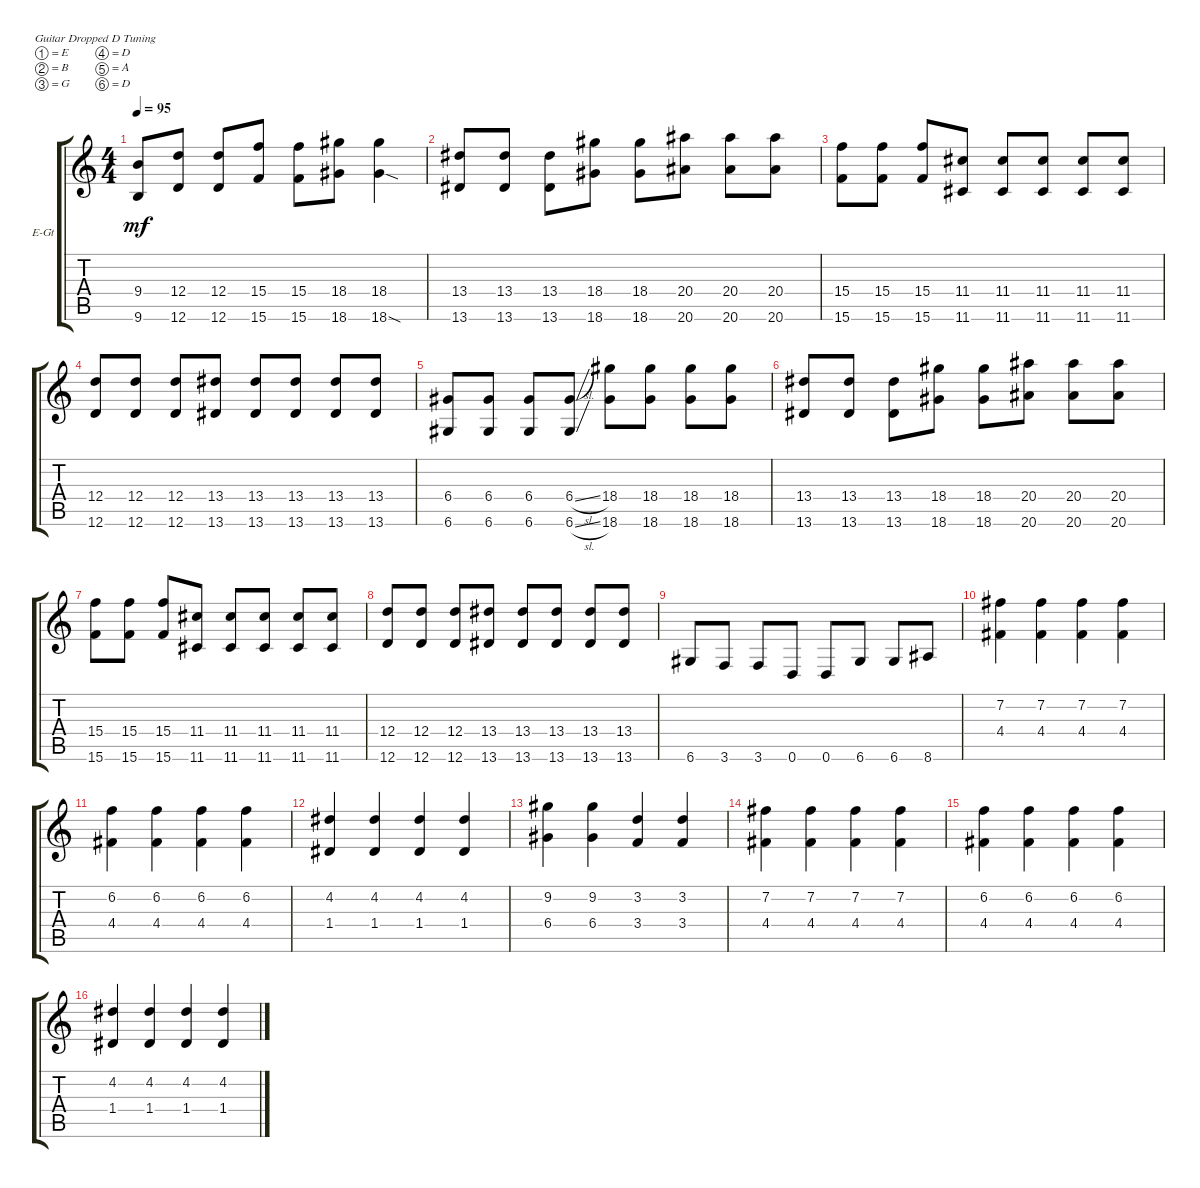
\defaultSystemsLayout 4
\bracketExtendMode groupsimilarinstruments
\firstSystemTrackNameOrientation horizontal
\otherSystemsTrackNameOrientation horizontal
\track ("Electric Guitar" "E-Gt") {instrument distortionguitar}
\staff {score tabs}
\tuning (E4 B3 G3 D3 A2 D2)
\ts (4 4)
\tempo 95
\clef g2
\ks c
(9.6 9.4).8{dy mf} (12.6 12.4).8 (12.6 12.4).8 (15.6 15.4).8 (15.6 15.4).8 (18.6 18.4).8 (18.6{sod} 18.4).4 |
(13.6 13.4).8 (13.6 13.4).8 (13.6 13.4).8 (18.4 18.6).8 (18.4 18.6).8 (20.4 20.6).8 (20.6 20.4).8 (20.6 20.4).8 |
(15.4 15.6).8 (15.4 15.6).8 (15.4 15.6).8 (11.6 11.4).8 (11.6 11.4).8 (11.6 11.4).8 (11.6 11.4).8 (11.6 11.4).8 |
(12.6 12.4).8 (12.6 12.4).8 (12.6 12.4).8 (13.6 13.4).8 (13.6 13.4).8 (13.6 13.4).8 (13.6 13.4).8 (13.6 13.4).8 |
(6.6 6.4).8 (6.6 6.4).8 (6.6 6.4).8 (6.6{sl} 6.4{sl}).8 (18.6 18.4).8 (18.6 18.4).8 (18.6 18.4).8 (18.6 18.4).8 |
(13.6 13.4).8 (13.6 13.4).8 (13.6 13.4).8 (18.4 18.6).8 (18.4 18.6).8 (20.4 20.6).8 (20.6 20.4).8 (20.6 20.4).8 |
(15.4 15.6).8 (15.4 15.6).8 (15.4 15.6).8 (11.6 11.4).8 (11.6 11.4).8 (11.6 11.4).8 (11.6 11.4).8 (11.6 11.4).8 |
(12.6 12.4).8 (12.6 12.4).8 (12.6 12.4).8 (13.6 13.4).8 (13.6 13.4).8 (13.6 13.4).8 (13.6 13.4).8 (13.6 13.4).8 |
6.6.8 3.6.8 3.6.8 0.6.8 0.6.8 6.6.8 6.6.8 8.6.8 |
(4.4 7.2).4 (7.2 4.4).4 (7.2 4.4).4 (7.2 4.4).4 |
(4.4 6.2).4 (6.2 4.4).4 (6.2 4.4).4 (6.2 4.4).4 |
(1.4 4.2).4 (4.2 1.4).4 (4.2 1.4).4 (4.2 1.4).4 |
(6.4 9.2).4 (9.2 6.4).4 (3.4 3.2).4 (3.2 3.4).4 |
(4.4 7.2).4 (7.2 4.4).4 (7.2 4.4).4 (7.2 4.4).4 |
(4.4 6.2).4 (6.2 4.4).4 (6.2 4.4).4 (6.2 4.4).4 |
(1.4 4.2).4 (4.2 1.4).4 (4.2 1.4).4 (4.2 1.4).4
